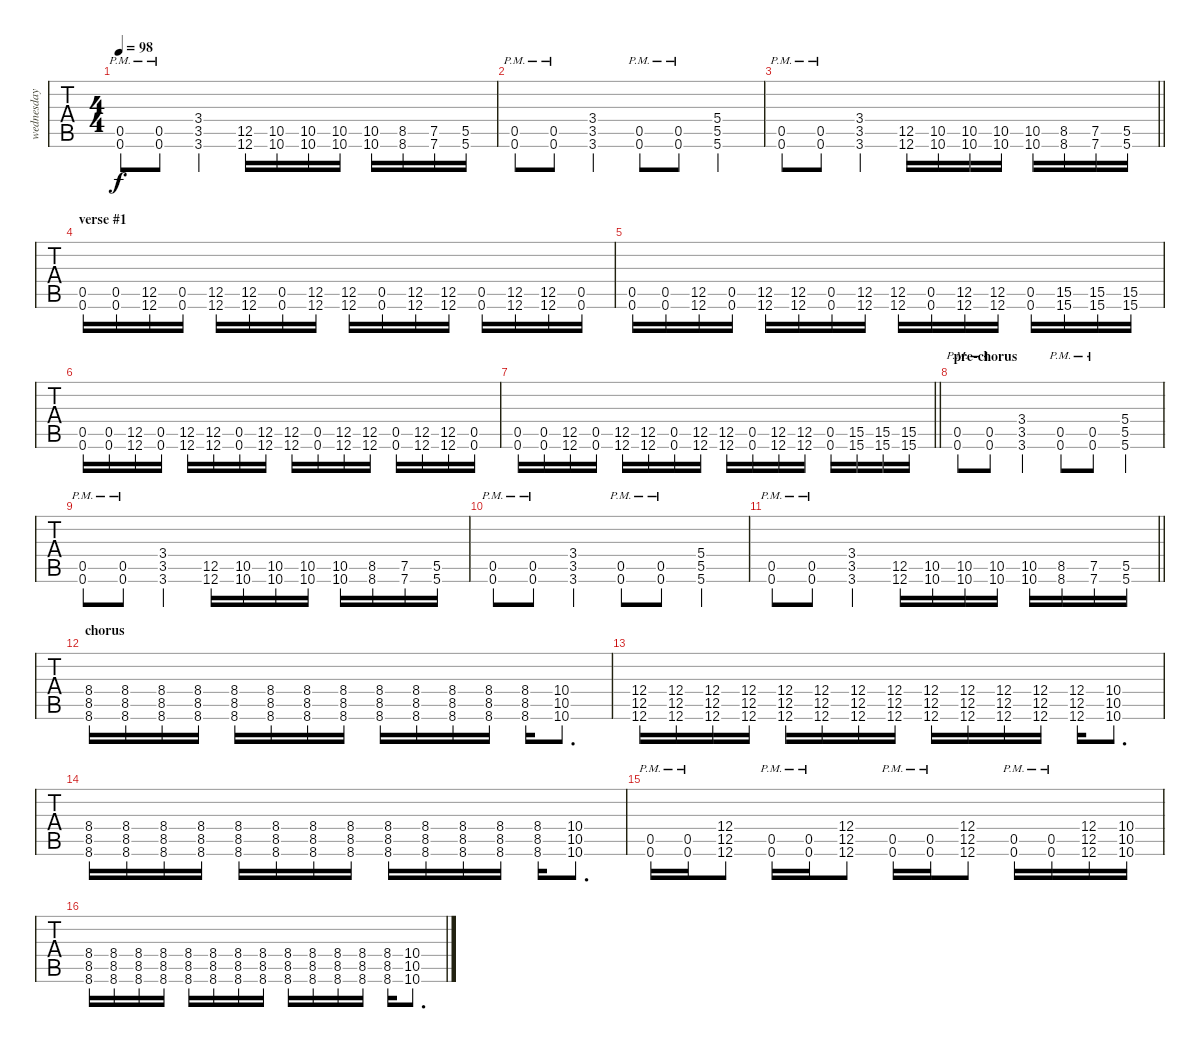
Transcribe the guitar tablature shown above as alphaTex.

\track ("wednesday 13 - rhythm guitar" "wednesday ") {instrument distortionguitar}
\staff {tabs}
\tuning (D4 A3 F3 C3 G2 C2) {hide}
\ts (4 4)
\tempo 98
\clef g2
\ks c
(0.5{pm} 0.6{pm}).8{dy f} (0.5{pm} 0.6{pm}).8 (3.4 3.5 3.6).4 (12.5 12.6).16 (10.5 10.6).16 (10.5 10.6).16 (10.5 10.6).16 (10.5 10.6).16 (8.5 8.6).16 (7.5 7.6).16 (5.5 5.6).16 |
(0.5{pm} 0.6{pm}).8 (0.5{pm} 0.6{pm}).8 (3.4 3.5 3.6).4 (0.5{pm} 0.6{pm}).8 (0.5{pm} 0.6{pm}).8 (5.4 5.5 5.6).4 |
\barLineRight lightlight
(0.5{pm} 0.6{pm}).8 (0.5{pm} 0.6{pm}).8 (3.4 3.5 3.6).4 (12.5 12.6).16 (10.5 10.6).16 (10.5 10.6).16 (10.5 10.6).16 (10.5 10.6).16 (8.5 8.6).16 (7.5 7.6).16 (5.5 5.6).16 |
\section ("" "verse #1")
(0.5 0.6).16 (0.5 0.6).16 (12.5 12.6).16 (0.5 0.6).16 (12.5 12.6).16 (12.5 12.6).16 (0.5 0.6).16 (12.5 12.6).16 (12.5 12.6).16 (0.5 0.6).16 (12.5 12.6).16 (12.5 12.6).16 (0.5 0.6).16 (12.5 12.6).16 (12.5 12.6).16 (0.5 0.6).16 |
(0.5 0.6).16 (0.5 0.6).16 (12.5 12.6).16 (0.5 0.6).16 (12.5 12.6).16 (12.5 12.6).16 (0.5 0.6).16 (12.5 12.6).16 (12.5 12.6).16 (0.5 0.6).16 (12.5 12.6).16 (12.5 12.6).16 (0.5 0.6).16 (15.5 15.6).16 (15.5 15.6).16 (15.5 15.6).16 |
(0.5 0.6).16 (0.5 0.6).16 (12.5 12.6).16 (0.5 0.6).16 (12.5 12.6).16 (12.5 12.6).16 (0.5 0.6).16 (12.5 12.6).16 (12.5 12.6).16 (0.5 0.6).16 (12.5 12.6).16 (12.5 12.6).16 (0.5 0.6).16 (12.5 12.6).16 (12.5 12.6).16 (0.5 0.6).16 |
\barLineRight lightlight
(0.5 0.6).16 (0.5 0.6).16 (12.5 12.6).16 (0.5 0.6).16 (12.5 12.6).16 (12.5 12.6).16 (0.5 0.6).16 (12.5 12.6).16 (12.5 12.6).16 (0.5 0.6).16 (12.5 12.6).16 (12.5 12.6).16 (0.5 0.6).16 (15.5 15.6).16 (15.5 15.6).16 (15.5 15.6).16 |
\section ("" "pre-chorus")
(0.5{pm} 0.6{pm}).8 (0.5{pm} 0.6{pm}).8 (3.4 3.5 3.6).4 (0.5{pm} 0.6{pm}).8 (0.5{pm} 0.6{pm}).8 (5.4 5.5 5.6).4 |
(0.5{pm} 0.6{pm}).8 (0.5{pm} 0.6{pm}).8 (3.4 3.5 3.6).4 (12.5 12.6).16 (10.5 10.6).16 (10.5 10.6).16 (10.5 10.6).16 (10.5 10.6).16 (8.5 8.6).16 (7.5 7.6).16 (5.5 5.6).16 |
(0.5{pm} 0.6{pm}).8 (0.5{pm} 0.6{pm}).8 (3.4 3.5 3.6).4 (0.5{pm} 0.6{pm}).8 (0.5{pm} 0.6{pm}).8 (5.4 5.5 5.6).4 |
\barLineRight lightlight
(0.5{pm} 0.6{pm}).8 (0.5{pm} 0.6{pm}).8 (3.4 3.5 3.6).4 (12.5 12.6).16 (10.5 10.6).16 (10.5 10.6).16 (10.5 10.6).16 (10.5 10.6).16 (8.5 8.6).16 (7.5 7.6).16 (5.5 5.6).16 |
\section ("" "chorus")
(8.4 8.5 8.6).16 (8.4 8.5 8.6).16 (8.4 8.5 8.6).16 (8.4 8.5 8.6).16 (8.4 8.5 8.6).16 (8.4 8.5 8.6).16 (8.4 8.5 8.6).16 (8.4 8.5 8.6).16 (8.4 8.5 8.6).16 (8.4 8.5 8.6).16 (8.4 8.5 8.6).16 (8.4 8.5 8.6).16 (8.4 8.5 8.6).16 (10.4 10.5 10.6).8{d} |
(12.4 12.5 12.6).16 (12.4 12.5 12.6).16 (12.4 12.5 12.6).16 (12.4 12.5 12.6).16 (12.4 12.5 12.6).16 (12.4 12.5 12.6).16 (12.4 12.5 12.6).16 (12.4 12.5 12.6).16 (12.4 12.5 12.6).16 (12.4 12.5 12.6).16 (12.4 12.5 12.6).16 (12.4 12.5 12.6).16 (12.4 12.5 12.6).16 (10.4 10.5 10.6).8{d} |
(8.4 8.5 8.6).16 (8.4 8.5 8.6).16 (8.4 8.5 8.6).16 (8.4 8.5 8.6).16 (8.4 8.5 8.6).16 (8.4 8.5 8.6).16 (8.4 8.5 8.6).16 (8.4 8.5 8.6).16 (8.4 8.5 8.6).16 (8.4 8.5 8.6).16 (8.4 8.5 8.6).16 (8.4 8.5 8.6).16 (8.4 8.5 8.6).16 (10.4 10.5 10.6).8{d} |
(0.5{pm} 0.6{pm}).16 (0.5{pm} 0.6{pm}).16 (12.4 12.5 12.6).8 (0.5{pm} 0.6{pm}).16 (0.5{pm} 0.6{pm}).16 (12.4 12.5 12.6).8 (0.5{pm} 0.6{pm}).16 (0.5{pm} 0.6{pm}).16 (12.4 12.5 12.6).8 (0.5{pm} 0.6{pm}).16 (0.5{pm} 0.6{pm}).16 (12.4 12.5 12.6).16 (10.4 10.5 10.6).16 |
(8.4 8.5 8.6).16 (8.4 8.5 8.6).16 (8.4 8.5 8.6).16 (8.4 8.5 8.6).16 (8.4 8.5 8.6).16 (8.4 8.5 8.6).16 (8.4 8.5 8.6).16 (8.4 8.5 8.6).16 (8.4 8.5 8.6).16 (8.4 8.5 8.6).16 (8.4 8.5 8.6).16 (8.4 8.5 8.6).16 (8.4 8.5 8.6).16 (10.4 10.5 10.6).8{d}
